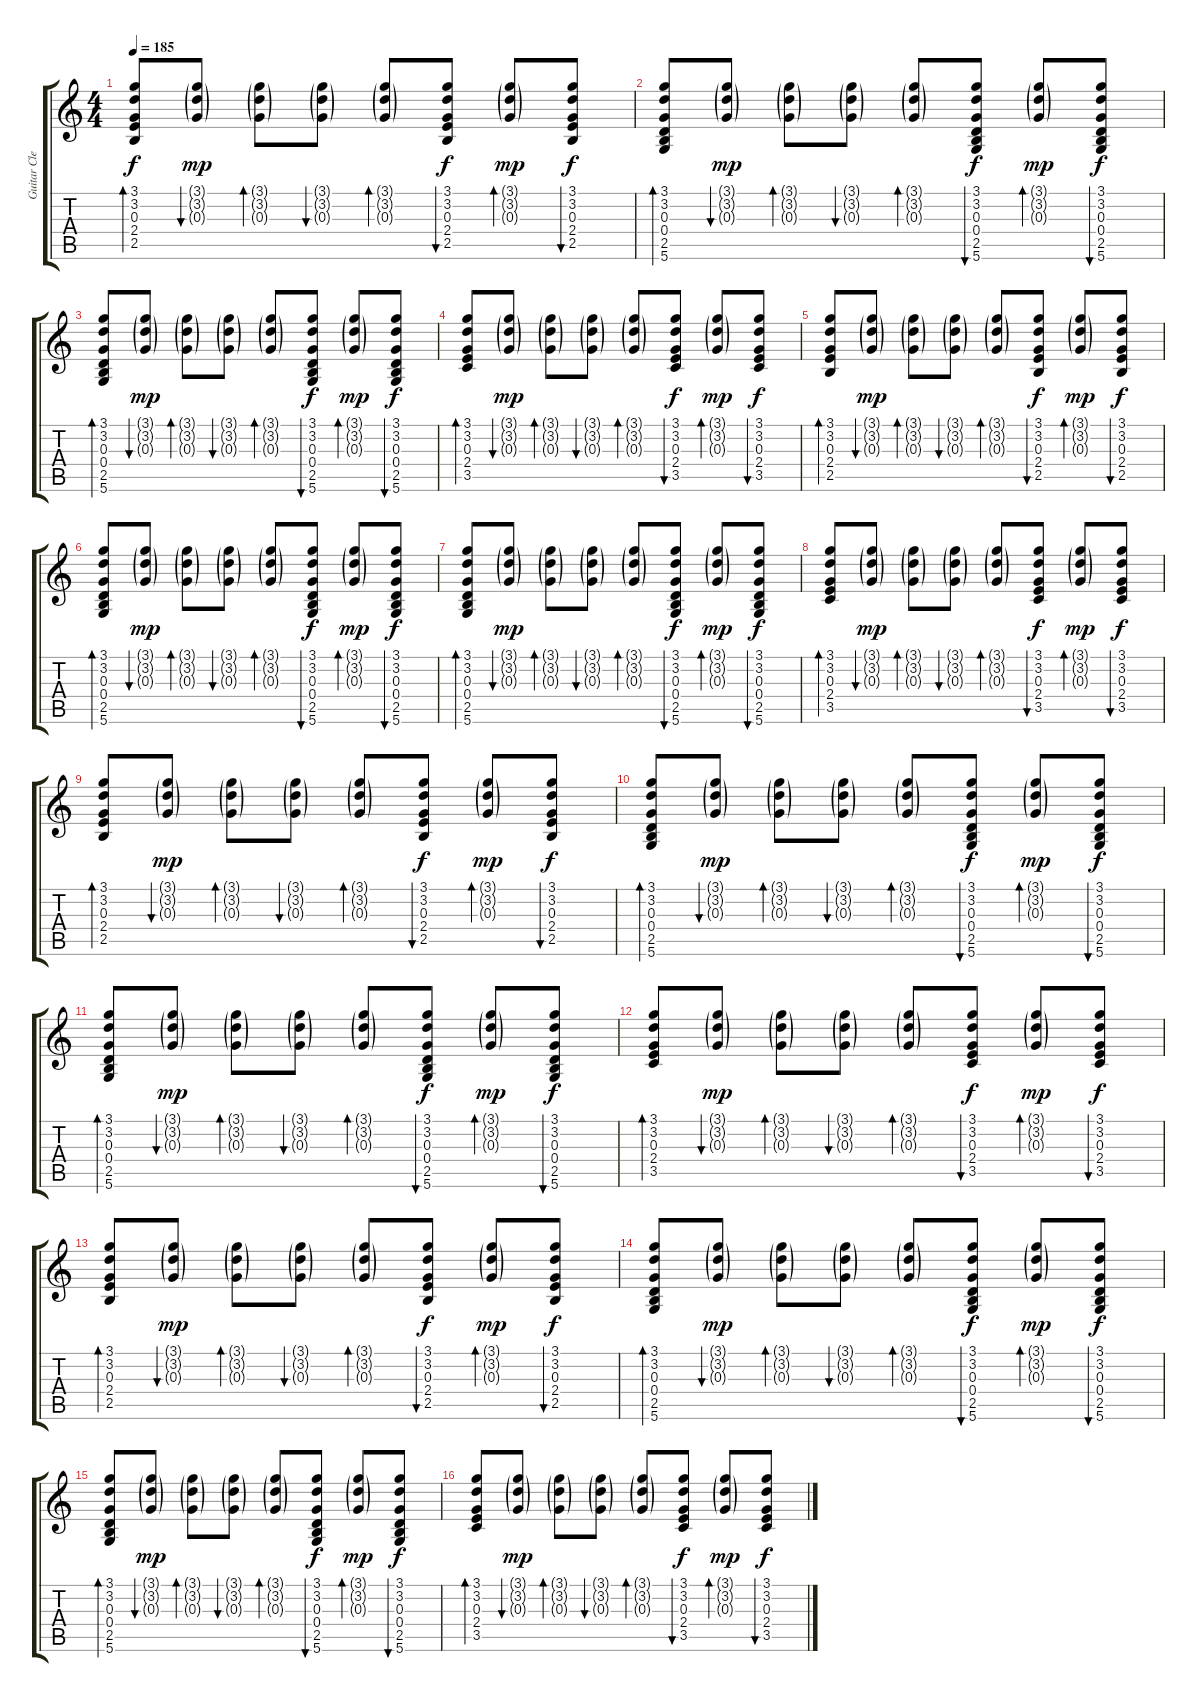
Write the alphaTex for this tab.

\track ("Guitar Clean 2" "Guitar Cle") {instrument electricguitarclean}
\staff {score tabs}
\tuning (E4 B3 G3 D3 A2 D2) {hide}
\ts (4 4)
\tempo 185
\clef g2
\ks c
(3.1 3.2 0.3 2.4 2.5).8{bd 60 dy f} (3.1{g} 3.2{g} 0.3{g}).8{bu 60 dy mp} (3.1{g} 3.2{g} 0.3{g}).8{bd 60} (3.1{g} 3.2{g} 0.3{g}).8{bu 60} (3.1{g} 3.2{g} 0.3{g}).8{bd 60} (3.1 3.2 0.3 2.4 2.5).8{bu 60 dy f} (3.1{g} 3.2{g} 0.3{g}).8{bd 60 dy mp} (3.1 3.2 0.3 2.4 2.5).8{bu 60 dy f} |
(3.1 3.2 0.3 0.4 2.5 5.6).8{bd 60} (3.1{g} 3.2{g} 0.3{g}).8{bu 60 dy mp} (3.1{g} 3.2{g} 0.3{g}).8{bd 60} (3.1{g} 3.2{g} 0.3{g}).8{bu 60} (3.1{g} 3.2{g} 0.3{g}).8{bd 60} (3.1 3.2 0.3 0.4 2.5 5.6).8{bu 60 dy f} (3.1{g} 3.2{g} 0.3{g}).8{bd 60 dy mp} (3.1 3.2 0.3 0.4 2.5 5.6).8{bu 60 dy f} |
(3.1 3.2 0.3 0.4 2.5 5.6).8{bd 60} (3.1{g} 3.2{g} 0.3{g}).8{bu 60 dy mp} (3.1{g} 3.2{g} 0.3{g}).8{bd 60} (3.1{g} 3.2{g} 0.3{g}).8{bu 60} (3.1{g} 3.2{g} 0.3{g}).8{bd 60} (3.1 3.2 0.3 0.4 2.5 5.6).8{bu 60 dy f} (3.1{g} 3.2{g} 0.3{g}).8{bd 60 dy mp} (3.1 3.2 0.3 0.4 2.5 5.6).8{bu 60 dy f} |
(3.1 3.2 0.3 2.4 3.5).8{bd 60} (3.1{g} 3.2{g} 0.3{g}).8{bu 60 dy mp} (3.1{g} 3.2{g} 0.3{g}).8{bd 60} (3.1{g} 3.2{g} 0.3{g}).8{bu 60} (3.1{g} 3.2{g} 0.3{g}).8{bd 60} (3.1 3.2 0.3 2.4 3.5).8{bu 60 dy f} (3.1{g} 3.2{g} 0.3{g}).8{bd 60 dy mp} (3.1 3.2 0.3 2.4 3.5).8{bu 60 dy f} |
(3.1 3.2 0.3 2.4 2.5).8{bd 60} (3.1{g} 3.2{g} 0.3{g}).8{bu 60 dy mp} (3.1{g} 3.2{g} 0.3{g}).8{bd 60} (3.1{g} 3.2{g} 0.3{g}).8{bu 60} (3.1{g} 3.2{g} 0.3{g}).8{bd 60} (3.1 3.2 0.3 2.4 2.5).8{bu 60 dy f} (3.1{g} 3.2{g} 0.3{g}).8{bd 60 dy mp} (3.1 3.2 0.3 2.4 2.5).8{bu 60 dy f} |
(3.1 3.2 0.3 0.4 2.5 5.6).8{bd 60} (3.1{g} 3.2{g} 0.3{g}).8{bu 60 dy mp} (3.1{g} 3.2{g} 0.3{g}).8{bd 60} (3.1{g} 3.2{g} 0.3{g}).8{bu 60} (3.1{g} 3.2{g} 0.3{g}).8{bd 60} (3.1 3.2 0.3 0.4 2.5 5.6).8{bu 60 dy f} (3.1{g} 3.2{g} 0.3{g}).8{bd 60 dy mp} (3.1 3.2 0.3 0.4 2.5 5.6).8{bu 60 dy f} |
(3.1 3.2 0.3 0.4 2.5 5.6).8{bd 60} (3.1{g} 3.2{g} 0.3{g}).8{bu 60 dy mp} (3.1{g} 3.2{g} 0.3{g}).8{bd 60} (3.1{g} 3.2{g} 0.3{g}).8{bu 60} (3.1{g} 3.2{g} 0.3{g}).8{bd 60} (3.1 3.2 0.3 0.4 2.5 5.6).8{bu 60 dy f} (3.1{g} 3.2{g} 0.3{g}).8{bd 60 dy mp} (3.1 3.2 0.3 0.4 2.5 5.6).8{bu 60 dy f} |
(3.1 3.2 0.3 2.4 3.5).8{bd 60} (3.1{g} 3.2{g} 0.3{g}).8{bu 60 dy mp} (3.1{g} 3.2{g} 0.3{g}).8{bd 60} (3.1{g} 3.2{g} 0.3{g}).8{bu 60} (3.1{g} 3.2{g} 0.3{g}).8{bd 60} (3.1 3.2 0.3 2.4 3.5).8{bu 60 dy f} (3.1{g} 3.2{g} 0.3{g}).8{bd 60 dy mp} (3.1 3.2 0.3 2.4 3.5).8{bu 60 dy f} |
(3.1 3.2 0.3 2.4 2.5).8{bd 60} (3.1{g} 3.2{g} 0.3{g}).8{bu 60 dy mp} (3.1{g} 3.2{g} 0.3{g}).8{bd 60} (3.1{g} 3.2{g} 0.3{g}).8{bu 60} (3.1{g} 3.2{g} 0.3{g}).8{bd 60} (3.1 3.2 0.3 2.4 2.5).8{bu 60 dy f} (3.1{g} 3.2{g} 0.3{g}).8{bd 60 dy mp} (3.1 3.2 0.3 2.4 2.5).8{bu 60 dy f} |
(3.1 3.2 0.3 0.4 2.5 5.6).8{bd 60} (3.1{g} 3.2{g} 0.3{g}).8{bu 60 dy mp} (3.1{g} 3.2{g} 0.3{g}).8{bd 60} (3.1{g} 3.2{g} 0.3{g}).8{bu 60} (3.1{g} 3.2{g} 0.3{g}).8{bd 60} (3.1 3.2 0.3 0.4 2.5 5.6).8{bu 60 dy f} (3.1{g} 3.2{g} 0.3{g}).8{bd 60 dy mp} (3.1 3.2 0.3 0.4 2.5 5.6).8{bu 60 dy f} |
(3.1 3.2 0.3 0.4 2.5 5.6).8{bd 60} (3.1{g} 3.2{g} 0.3{g}).8{bu 60 dy mp} (3.1{g} 3.2{g} 0.3{g}).8{bd 60} (3.1{g} 3.2{g} 0.3{g}).8{bu 60} (3.1{g} 3.2{g} 0.3{g}).8{bd 60} (3.1 3.2 0.3 0.4 2.5 5.6).8{bu 60 dy f} (3.1{g} 3.2{g} 0.3{g}).8{bd 60 dy mp} (3.1 3.2 0.3 0.4 2.5 5.6).8{bu 60 dy f} |
(3.1 3.2 0.3 2.4 3.5).8{bd 60} (3.1{g} 3.2{g} 0.3{g}).8{bu 60 dy mp} (3.1{g} 3.2{g} 0.3{g}).8{bd 60} (3.1{g} 3.2{g} 0.3{g}).8{bu 60} (3.1{g} 3.2{g} 0.3{g}).8{bd 60} (3.1 3.2 0.3 2.4 3.5).8{bu 60 dy f} (3.1{g} 3.2{g} 0.3{g}).8{bd 60 dy mp} (3.1 3.2 0.3 2.4 3.5).8{bu 60 dy f} |
(3.1 3.2 0.3 2.4 2.5).8{bd 60} (3.1{g} 3.2{g} 0.3{g}).8{bu 60 dy mp} (3.1{g} 3.2{g} 0.3{g}).8{bd 60} (3.1{g} 3.2{g} 0.3{g}).8{bu 60} (3.1{g} 3.2{g} 0.3{g}).8{bd 60} (3.1 3.2 0.3 2.4 2.5).8{bu 60 dy f} (3.1{g} 3.2{g} 0.3{g}).8{bd 60 dy mp} (3.1 3.2 0.3 2.4 2.5).8{bu 60 dy f} |
(3.1 3.2 0.3 0.4 2.5 5.6).8{bd 60} (3.1{g} 3.2{g} 0.3{g}).8{bu 60 dy mp} (3.1{g} 3.2{g} 0.3{g}).8{bd 60} (3.1{g} 3.2{g} 0.3{g}).8{bu 60} (3.1{g} 3.2{g} 0.3{g}).8{bd 60} (3.1 3.2 0.3 0.4 2.5 5.6).8{bu 60 dy f} (3.1{g} 3.2{g} 0.3{g}).8{bd 60 dy mp} (3.1 3.2 0.3 0.4 2.5 5.6).8{bu 60 dy f} |
(3.1 3.2 0.3 0.4 2.5 5.6).8{bd 60} (3.1{g} 3.2{g} 0.3{g}).8{bu 60 dy mp} (3.1{g} 3.2{g} 0.3{g}).8{bd 60} (3.1{g} 3.2{g} 0.3{g}).8{bu 60} (3.1{g} 3.2{g} 0.3{g}).8{bd 60} (3.1 3.2 0.3 0.4 2.5 5.6).8{bu 60 dy f} (3.1{g} 3.2{g} 0.3{g}).8{bd 60 dy mp} (3.1 3.2 0.3 0.4 2.5 5.6).8{bu 60 dy f} |
(3.1 3.2 0.3 2.4 3.5).8{bd 60} (3.1{g} 3.2{g} 0.3{g}).8{bu 60 dy mp} (3.1{g} 3.2{g} 0.3{g}).8{bd 60} (3.1{g} 3.2{g} 0.3{g}).8{bu 60} (3.1{g} 3.2{g} 0.3{g}).8{bd 60} (3.1 3.2 0.3 2.4 3.5).8{bu 60 dy f} (3.1{g} 3.2{g} 0.3{g}).8{bd 60 dy mp} (3.1 3.2 0.3 2.4 3.5).8{bu 60 dy f}
